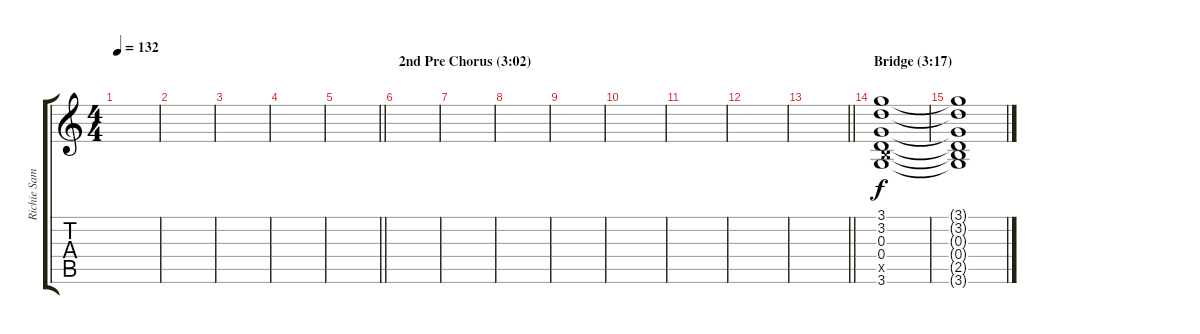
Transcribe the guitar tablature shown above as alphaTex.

\track ("Richie Sambora Rhythm" "Richie Sam") {instrument distortionguitar}
\staff {score tabs}
\tuning (E4 B3 G3 D3 A2 E2) {hide}
\ts (4 4)
\tempo 132
\clef g2
\ks c
|
|
|
|
\barLineRight lightlight
|
\section ("" "2nd Pre Chorus (3:02)")
|
|
|
|
|
|
|
\barLineRight lightlight
|
\section ("" "Bridge (3:17)")
(3.1 3.2 0.3 0.4 2.5{x} 3.6).1 |
(3.1{t} 3.2{t} 0.3{t} 0.4{t} 2.5{t} 3.6{t}).1
